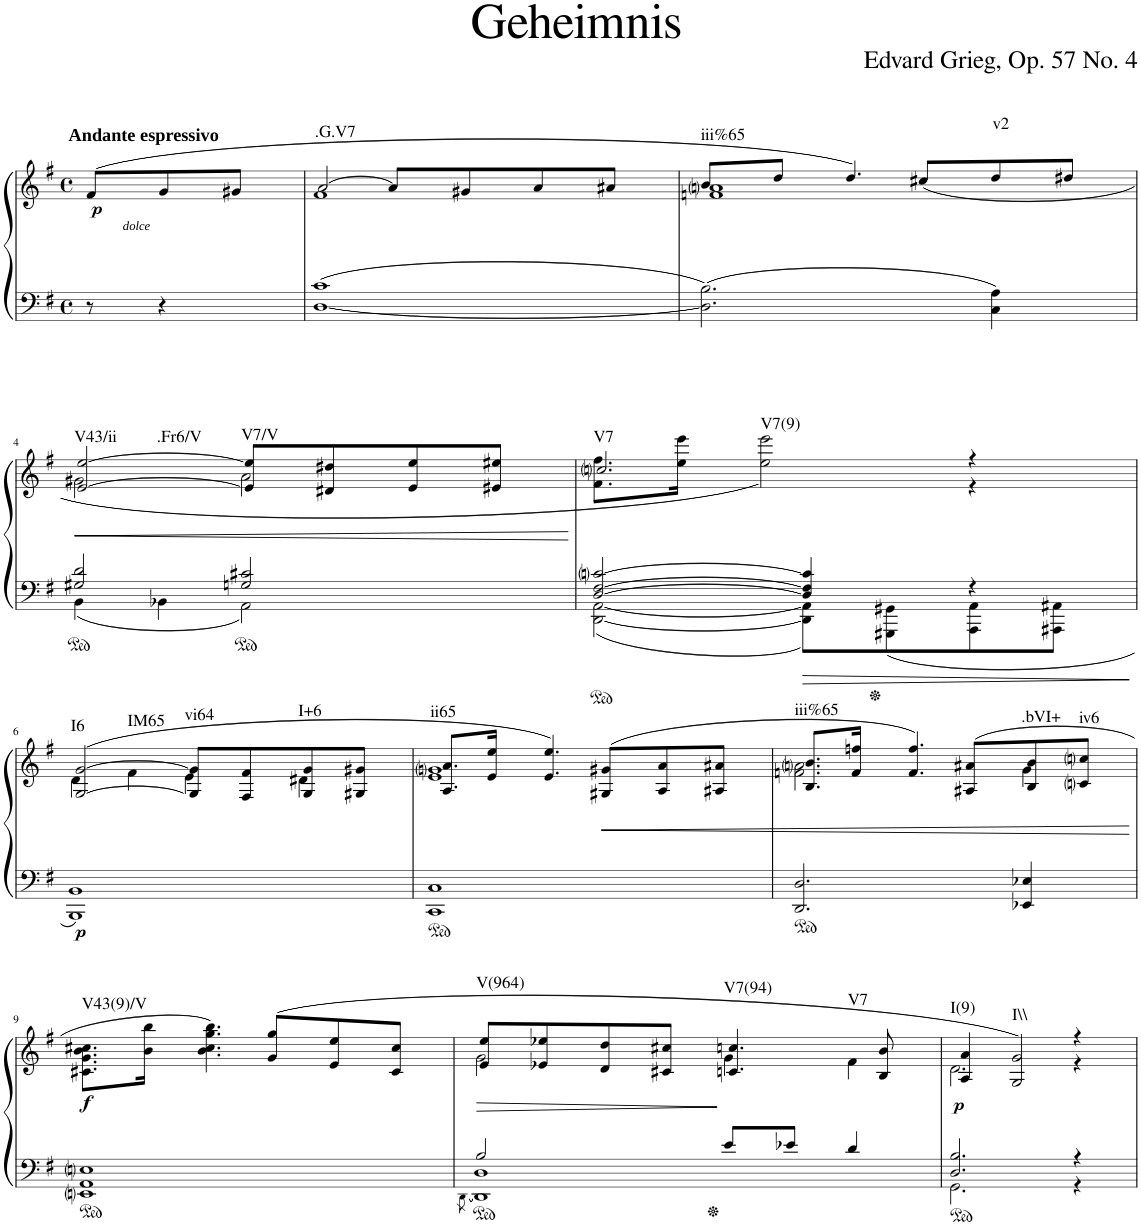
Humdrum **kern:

**kern	**kern	**dynam	**harte
*part1	*part1	*part1	*part1
*staff2	*staff1	*staff1/2	*
*I"Midi_1	*	*	*
*clefF4	*clefG2	*	*
*k[f#]	*k[f#]	*	*
*G:	*G:	*	*
*M4/4	*M4/4	*	*
*met(c)	*met(c)	*	*
=1	=1	=1	=1
*^	*^	*	*
!	!	!LO:TX:a:B:t=Andante espressivo	!	!	!
!	!	!LO:TX:b:i:t=dolce	!	!	!
!	!	!	!	!LO:DY:b	!
8r	4ryy	(8f#/L	4ryy	p	.
4r	.	8g/	.	.	.
.	8ryy	8g#X/J	8ryy	.	.
=2	=2	=2	=2	=2	=2
!	!	!	!	!	!LO:H:kt=.G.V7
[1D 1c	2ryy	1f#	[2a/	.	N
.	2ryy	.	8a/L]	.	.
.	.	.	8g#X/	.	.
.	.	.	8a/	.	.
.	.	.	8a#X/J	.	.
=3	=3	=3	=3	=3	=3
!	!	!	!	!	!LO:H:kt=iii%65
2.D\] 2.B\	2ryy	8b/L	1fn 1ani	.	N
.	.	8dd/J	.	.	.
.	.	4.dd/)	.	.	.
.	2ryy	.	.	.	.
.	.	(8cc#X/L	.	.	.
!	!	!	!	!	!LO:H:kt=v2
4C\ 4A\	.	8dd/	.	.	N
.	.	8dd#X/J	.	.	.
!!LO:LB:g=z	!!
=4	=4	=4	=4	=4	=4
!	!	!	!	!LO:HP:b	!LO:H:n=1:kt=V43/ii
!	!	!	!	!	!LO:H:n=2:kt=.Fr6/V
2G#X/ 2d/	4BB\	[2e/ [2ee/	2g#X\	<	N N
.	4BB-X\	.	.	.	.
!	!	!	!	!	!LO:H:kt=V7/V
2Gn/ 2c#X/	2AA\	8e/] 8ee/]L	2a\	.	N
.	.	8d#X/ 8dd#X/	.	.	.
.	.	8e/ 8ee/	.	.	.
.	.	8e#X/ 8ee#X/J	.	.	.
*v	*v	*	*	*	*
*	*v	*v	*	*
.	.	[	.
=5	=5	=5	=5
*^	*^	*	*
!	!	!	!	!	!LO:H:kt=V7
[2D/ [2F#/ [2cni/	[2DD\ [2AA\	2.ccni/	8.f#\ 8.ff#\L	.	N
.	.	.	16ee\ 16eee\Jk	.	.
!	!	!	!	!	!LO:H:kt=V7(9)
.	.	.	2ee\ 2eee\)	.	N
4D/] 4F#/] 4c/]	8DD\] 8AA\]L	.	.	.	.
.	8GGG#X\ 8GG#X\	.	.	.	.
4r	8AAA\ 8AA\	4r	4r	.	.
.	8AAA#X\ 8AA#X\J	.	.	.	.
!!LO:LB:g=z	!!
=6	=6	=6	=6	=6	=6
!	!	!	!	!LO:DY:b=2	!LO:H:kt=I6
*v	*v	*	*	*	*
1BBB 1BB	([2G/ [2g/	4d\	p	N
!	!	!	!	!LO:H:kt=IM65
.	.	4f#\	.	N
!	!	!	!	!LO:H:kt=vi64
.	8G/] 8g/]L	4e\	.	N
.	8F#/ 8f#/	.	.	.
!	!	!	!	!LO:H:kt=I+6
.	8G/ 8g/	4d#X\	.	N
.	8G#X/ 8g#X/J	.	.	.
=7	=7	=7	=7	=7
!	!	!	!	!LO:H:kt=ii65
1CC 1C	8.A/ 8.a/L	1e 1gni	.	N
.	16e/ 16ee/Jk	.	.	.
.	4.e/ 4.ee/)	.	.	.
!	!	!	!LO:HP:b	!
.	(8G#X/ 8g#X/L	.	<	.
.	8A/ 8a/	.	.	.
.	8A#X/ 8a#X/J	.	.	.
=8	=8	=8	=8	=8
*^	*	*	*	*
!	!	!	!	!	!LO:H:kt=iii%65
2.DD/ 2.D/	2ryy	8.B/ 8.b/L	2.fn\ 2.ani\	.	N
.	.	16f/ 16ffn/Jk	.	.	.
.	.	4.f/ 4.ff/)	.	.	.
.	2ryy	.	.	.	.
.	.	(8A#X/ 8a#X/L	.	.	.
!	!	!	!	!	!LO:H:kt=.bVI+
4EE-X/ 4E-X/	.	8B/ 8b/	4g\	.	N
!	!	!	!	!	!LO:H:kt=iv6
.	.	8cni/ 8ccni/J	.	.	N
*v	*v	*	*	*	*
*	*v	*v	*	*
.	.	[	.
!!LO:LB:g=z
=9	=9	=9	=9
*^	*^	*	*
!	!	!	!	!LO:DY:b	!LO:H:kt=V43(9)/V
1EEni 1AA 1Eni	2ryy	8.c#X\ 8.g\ 8.b\ 8.cc#X\L	2ryy	f	N
.	.	16b\ 16bb\Jk	.	.	.
.	.	4.b\ 4.cc#\ 4.gg\ 4.bb\)	.	.	.
.	2ryy	.	2ryy	.	.
.	.	(8g/ 8gg/L	.	.	.
.	.	8e/ 8ee/	.	.	.
.	.	8c#/ 8cc#/J	.	.	.
=10	=10	=10	=10	=10	=10
.	[8qDD\	.	.	.	.
!	!	!	!	!LO:HP:b	!LO:H:kt=V(964)
2B/	1DD] 1D	8e/ 8ee/L	2g\	>	N
.	.	8e-X/ 8ee-X/	.	.	.
.	.	8d/ 8dd/	.	.	.
.	.	8c#X/ 8cc#X/J	.	.	.
!	!	!	!	!	!LO:H:kt=V7(94)
8e/L	.	4.cn/ 4.ccn/	4g\	]	N
8e-X/J	.	.	.	.	.
!	!	!	!	!	!LO:H:kt=V7
4d/	.	.	4f#\	.	N
.	.	8B/ 8b/	.	.	.
=11	=11	=11	=11	=11	=11
!	!	!	!	!LO:DY:b	!LO:H:kt=I(9)
2.D/ 2.B/	2.GG\	4A/ 4a/	2.d\	p	N
!	!	!	!	!	!LO:H:kt=I\\
.	.	2G/ 2g/)	.	.	N
4r	4r	4r	4r	.	.
*v	*v	*	*	*	*
*	*v	*v	*	*
=	=	=	=
*-	*-	*-	*-
